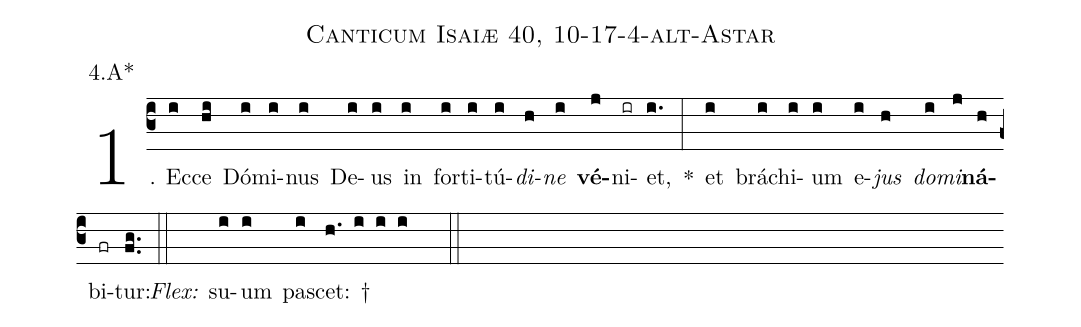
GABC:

name: Canticum Isaiæ 40, 10-17-4-alt-Astar;
annotation: 4.A*;
%%
(c3)1. Ec(i)ce(hi) Dó(i)mi(i)nus(i) De(i)us(i) in(i) for(i)ti(i)tú(i)<i>di</i>(h)<i>ne</i>(i) <b>vé</b>(j)ni(ir)et,(i.) *(:) et(i) brá(i)chi(i)um(i) e(i)<i>jus</i>(h) <i>do</i>(i)<i>mi</i>(j)<b>ná</b>(h)bi(fr)tur:(fg..) (::)
<i>Flex:</i>()  su(i)um(i) pa(i)scet: †(h. i i i  ::)
